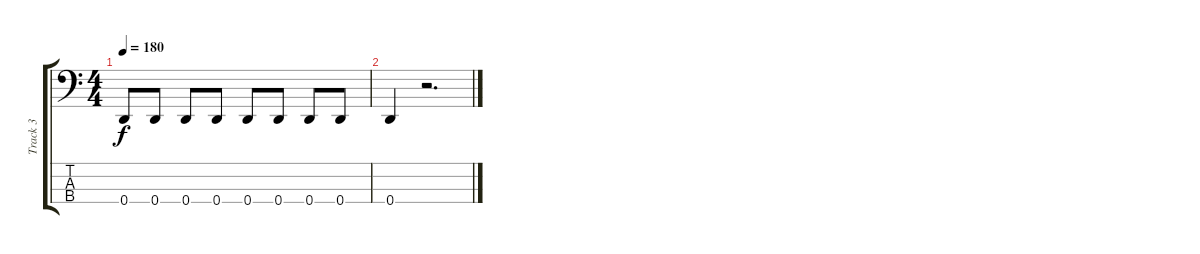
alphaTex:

\track ("Track 3" "Track 3") {instrument electricbasspick}
\staff {score tabs}
\tuning (F2 C2 G1 D1) {hide}
\ts (4 4)
\tempo 180
\clef f4
\ks c
0.4.8{dy f} 0.4.8 0.4.8 0.4.8 0.4.8 0.4.8 0.4.8 0.4.8 |
0.4.4 r.2{d}
